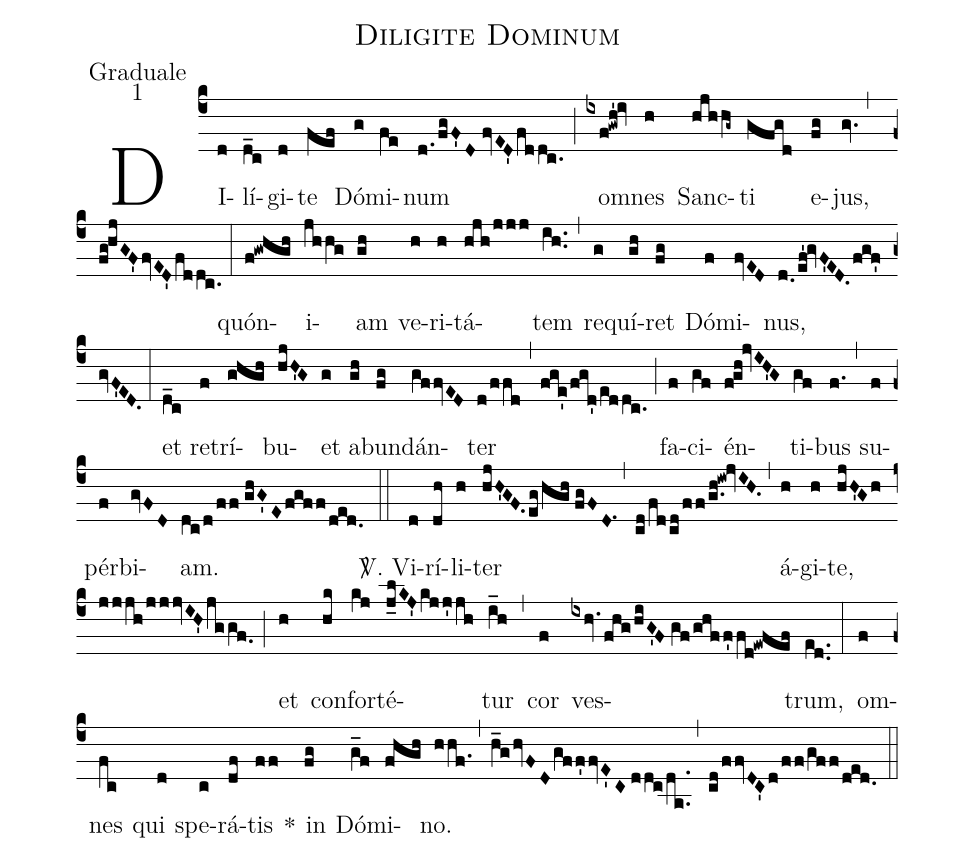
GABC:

name: Diligite Dominum;
office-part: Graduale;
mode: 1;
%%
(c4) DI(d)lí(d_c)gi(d)te(fef) Dó(g)mi(fe)num(d./fgF'D//fvED'fddc.) (;) om(ixf!gwh'!iv)nes(h) Sanc(hjhhg~)ti(gfgd) e(fg)jus,(gv.) (,) (fg!hjGF'fvED'fddc.) (:)
quón(f!gwhgh)i(jhhg)am(gh) ve(h)ri(h)tá(hjh/jjj)tem(ih..) (,) re(g)quí(gh)ret(fg) Dó(f)mi(fvED)nus,(d.0/ef'!gvF'ED.fgf'gvF'ED.) (:)
et(d_c) re(f)trí(ghgh)bu(hjH'G)et(g) ab(gh)un(fg)dán(gffvED)ter(d/ffd) (,) (fge'/fgd'/eddc.) (;) fa(f)ci(gf)én(f!gh!jvIH'G)ti(gf)bus(f.) (,) su(f)pér(f)bi(gvFD)am.(dc/d/ff//ghG'Efgff/ded.) (::)
<sp>V/</sp>. Vi(d)rí(dh)li(h)ter(hjH'GF.eg/hgh//fgFD.1) (,) (cd/fd/cd/ff/g.h!iw!jvIH.) (,) á(h)gi(h)te,(hjH'Gh/jjjh/jjjvIH'jggf.0) (;) et(h) con(hk)for(kj)té(j_lKJ'kjj'jh)tur(i_h) (,) cor(f) ves(ixhv.fhg/hiG'F//gf/ghff'fd!ewfef)trum,(ed..) (:)
om(f)nes(fc) qui(d) spe(c)rá(df)tis(ff) *() in(fg) Dó(g_f)mi(fhgh)no.(hhf.) (,) (h_ghvFDgff'fvE'C//ddc/da..) (,) (cd/ffvDC'd/ff/gff/ded.) (::)
